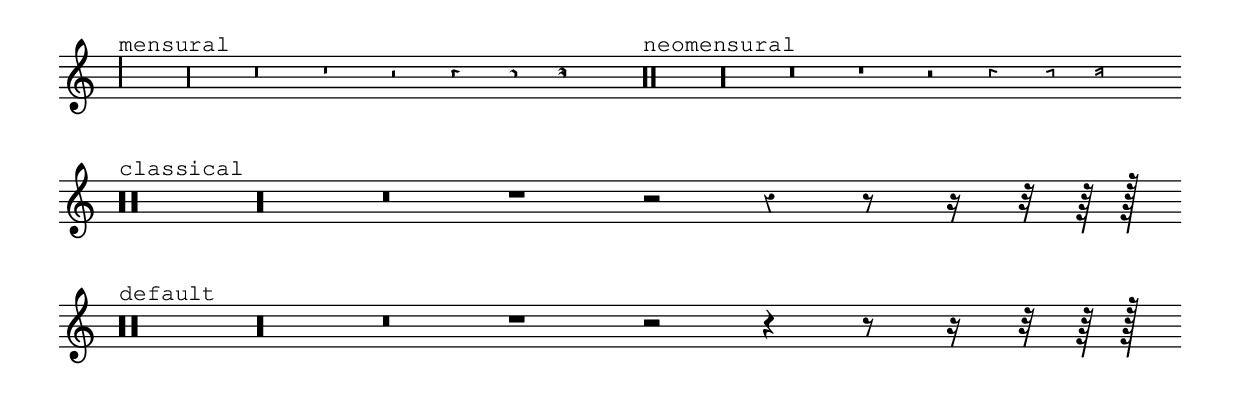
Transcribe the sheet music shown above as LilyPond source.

%% DO NOT EDIT this file manually; it is automatically
%% generated from LSR http://lsr.di.unimi.it
%% Make any changes in LSR itself, or in Documentation/snippets/new/ ,
%% and then run scripts/auxiliar/makelsr.py
%%
%% This file is in the public domain.
\version "2.18.0"

\header {
  lsrtags = "ancient-notation, rhythms, symbols-and-glyphs, tweaks-and-overrides"

  texidoc = "
Rests may be used in various styles.




"
  doctitle = "Rest styles"
} % begin verbatim


\layout {
  indent = 0
  \context {
    \Staff
    \remove "Time_signature_engraver"
  }
}

\new Staff \relative c {
  \cadenzaOn
  \override Staff.Rest.style = #'mensural
  r\maxima^\markup \typewriter { mensural }
  r\longa r\breve r1 r2 r4 r8 r16 s32 s64 s128 s128
  \bar ""

  \override Staff.Rest.style = #'neomensural
  r\maxima^\markup \typewriter { neomensural }
  r\longa r\breve r1 r2 r4 r8 r16 s32 s64 s128 s128
  \bar ""

  \override Staff.Rest.style = #'classical
  r\maxima^\markup \typewriter { classical }
  r\longa r\breve r1 r2 r4 r8 r16 r32 r64 r128 s128
  \bar ""

  \override Staff.Rest.style = #'default
  r\maxima^\markup \typewriter { default }
  r\longa r\breve r1 r2 r4 r8 r16 r32 r64 r128 s128
}
